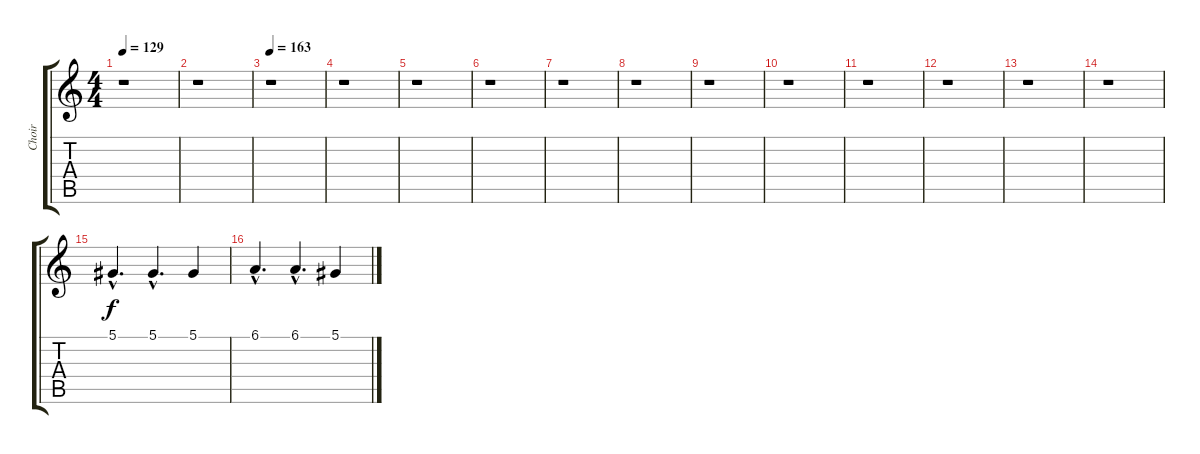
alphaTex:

\track ("Choir" "Choir") {instrument choiraahs}
\staff {score tabs}
\tuning (Eb4 Bb3 Gb3 Db3 Ab2 Eb2) {hide}
\ts (4 4)
\tempo 129
\clef g2
\ks c
r.1{dy f} |
r.1 |
\tempo 163
r.1 |
r.1 |
r.1 |
r.1 |
r.1 |
r.1 |
r.1 |
r.1 |
r.1 |
r.1 |
r.1 |
r.1 |
5.1{hac}.4{d volume 13 balance 8} 5.1{hac}.4{d} 5.1.4 |
6.1{hac}.4{d} 6.1{hac}.4{d} 5.1.4
